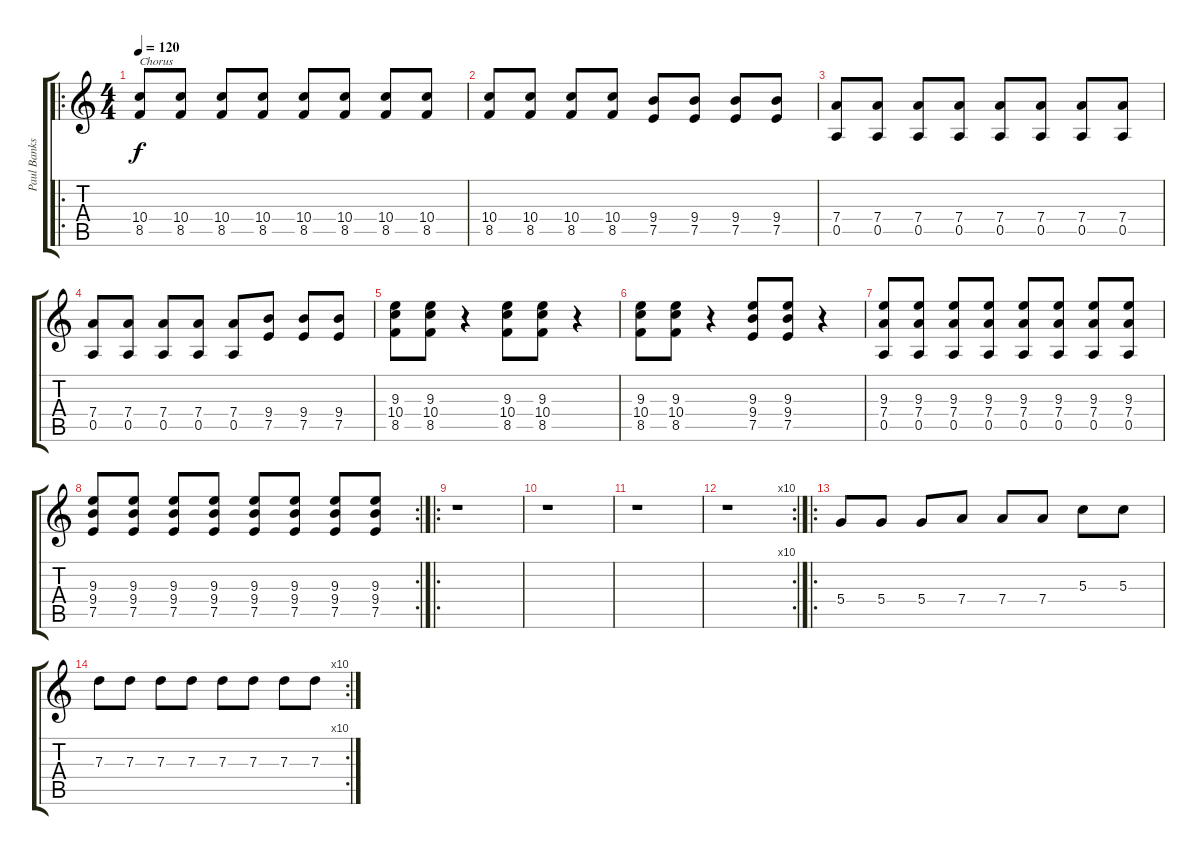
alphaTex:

\track ("Paul Banks" "Paul Banks") {instrument overdrivenguitar}
\staff {score tabs}
\tuning (E4 B3 G3 D3 A2 E2) {hide}
\ro
\ts (4 4)
\tempo 120
\clef g2
\ks c
(10.4 8.5).8{txt "Chorus" dy f} (10.4 8.5).8 (10.4 8.5).8 (10.4 8.5).8 (10.4 8.5).8 (10.4 8.5).8 (10.4 8.5).8 (10.4 8.5).8 |
(10.4 8.5).8 (10.4 8.5).8 (10.4 8.5).8 (10.4 8.5).8 (9.4 7.5).8 (9.4 7.5).8 (9.4 7.5).8 (9.4 7.5).8 |
(7.4 0.5).8 (7.4 0.5).8 (7.4 0.5).8 (7.4 0.5).8 (7.4 0.5).8 (7.4 0.5).8 (7.4 0.5).8 (7.4 0.5).8 |
(7.4 0.5).8 (7.4 0.5).8 (7.4 0.5).8 (7.4 0.5).8 (7.4 0.5).8 (9.4 7.5).8 (9.4 7.5).8 (9.4 7.5).8 |
(9.3 10.4 8.5).8 (9.3 10.4 8.5).8 r.4 (9.3 10.4 8.5).8 (9.3 10.4 8.5).8 r.4 |
(9.3 10.4 8.5).8 (9.3 10.4 8.5).8 r.4 (9.3 9.4 7.5).8 (9.3 9.4 7.5).8 r.4 |
(9.3 7.4 0.5).8 (9.3 7.4 0.5).8 (9.3 7.4 0.5).8 (9.3 7.4 0.5).8 (9.3 7.4 0.5).8 (9.3 7.4 0.5).8 (9.3 7.4 0.5).8 (9.3 7.4 0.5).8 |
\rc 2
(9.3 9.4 7.5).8 (9.3 9.4 7.5).8 (9.3 9.4 7.5).8 (9.3 9.4 7.5).8 (9.3 9.4 7.5).8 (9.3 9.4 7.5).8 (9.3 9.4 7.5).8 (9.3 9.4 7.5).8 |
\ro
r.1 |
r.1 |
r.1 |
\rc 10
r.1 |
\ro
5.4.8 5.4.8 5.4.8 7.4.8 7.4.8 7.4.8 5.3.8 5.3.8 |
\rc 10
7.3.8 7.3.8 7.3.8 7.3.8 7.3.8 7.3.8 7.3.8 7.3.8
